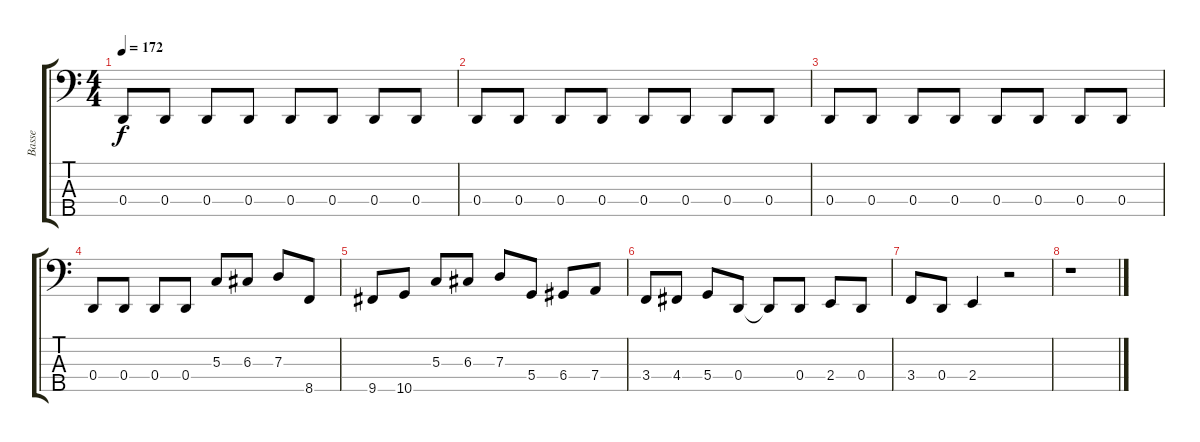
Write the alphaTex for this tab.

\track ("Basse" "Basse") {instrument electricbassfinger}
\staff {score tabs}
\tuning (F2 C2 G1 D1 A0) {hide}
\ts (4 4)
\tempo 172
\clef f4
\ks c
0.4{t}.8{dy f} 0.4.8 0.4.8 0.4.8 0.4.8 0.4.8 0.4.8 0.4.8 |
0.4.8 0.4.8 0.4.8 0.4.8 0.4.8 0.4.8 0.4.8 0.4.8 |
0.4.8 0.4.8 0.4.8 0.4.8 0.4.8 0.4.8 0.4.8 0.4.8 |
0.4.8 0.4.8 0.4.8 0.4.8 5.3.8 6.3.8 7.3.8 8.5.8 |
9.5.8 10.5.8 5.3.8 6.3.8 7.3.8 5.4.8 6.4.8 7.4.8 |
3.4.8 4.4.8 5.4.8 0.4.8 0.4{t}.8 0.4.8 2.4.8 0.4.8 |
3.4.8 0.4.8 2.4.4 r.2 |
r.1
